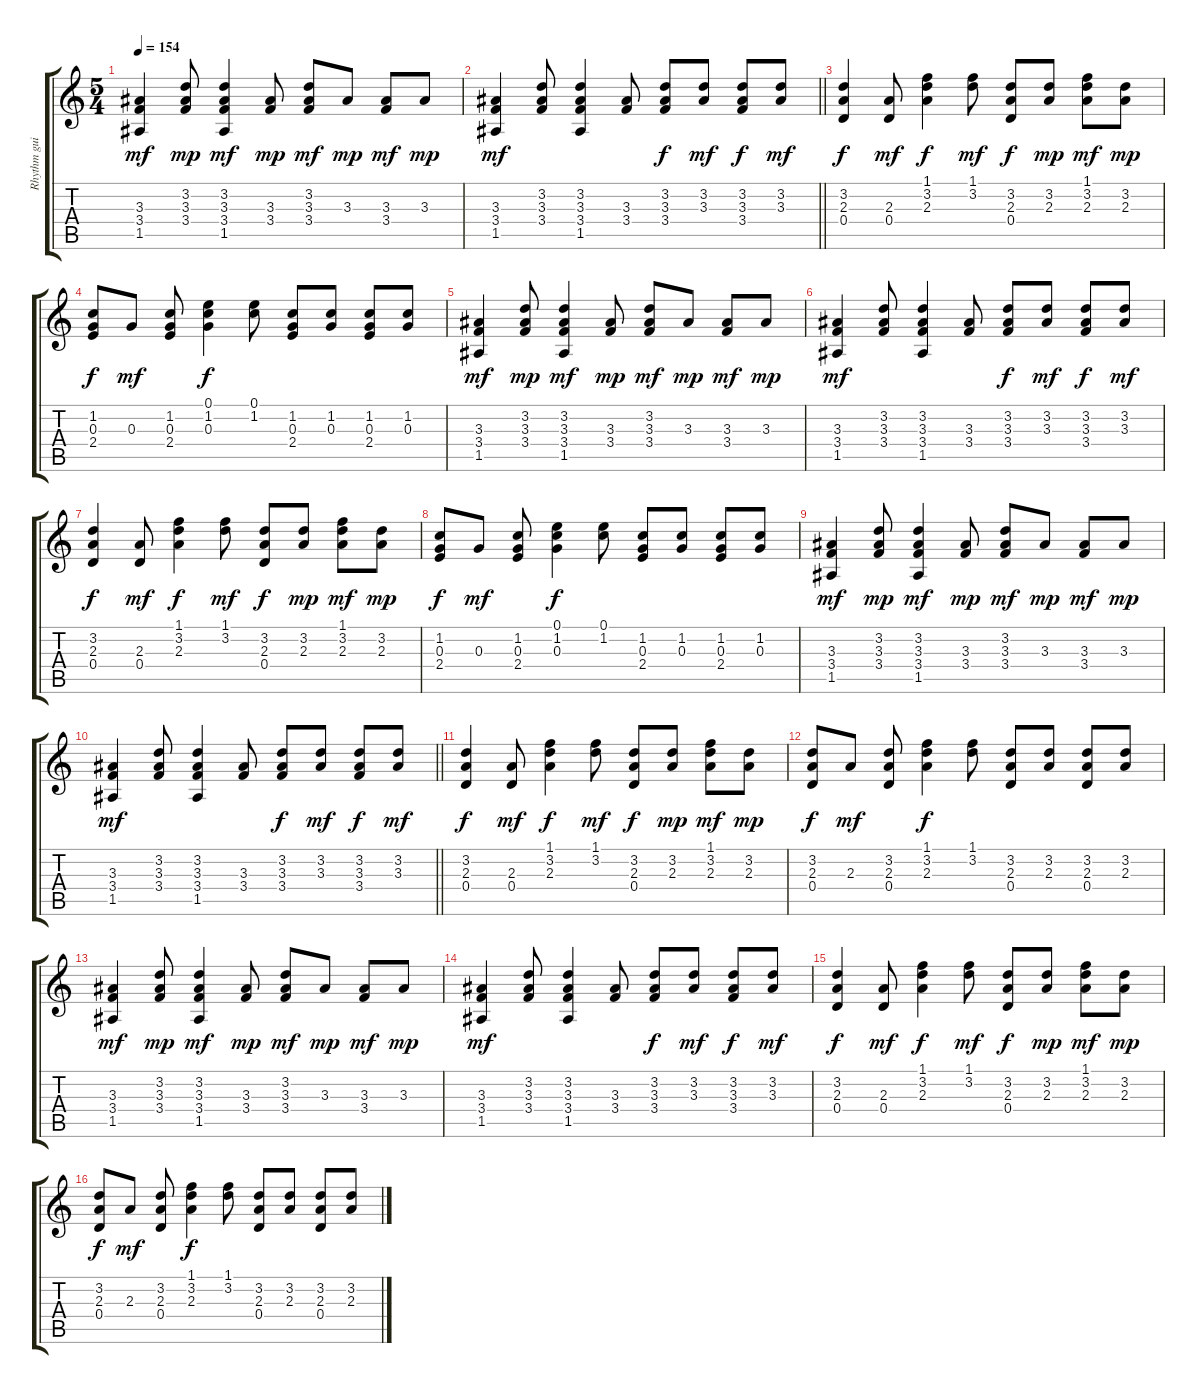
\track ("Rhythm guitar" "Rhythm gui") {instrument acousticguitarsteel}
\staff {score tabs}
\tuning (E4 B3 G3 D3 A2 E2) {hide}
\ts (5 4)
\tempo 154
\clef g2
\ks c
(3.3 3.4 1.5).4{dy mf} (3.2 3.3 3.4).8{dy mp} (3.2 3.3 3.4 1.5).4{dy mf} (3.3 3.4).8{dy mp} (3.2 3.3 3.4).8{dy mf} 3.3.8{dy mp} (3.3 3.4).8{dy mf} 3.3.8{dy mp} |
\barLineRight lightlight
(3.3 3.4 1.5).4{dy mf} (3.2 3.3 3.4).8 (3.2 3.3 3.4 1.5).4 (3.3 3.4).8 (3.2 3.3 3.4).8{dy f} (3.2 3.3).8{dy mf} (3.2 3.3 3.4).8{dy f} (3.2 3.3).8{dy mf} |
(3.2 2.3 0.4).4{dy f} (2.3 0.4).8{dy mf} (1.1 3.2 2.3).4{dy f} (1.1 3.2).8{dy mf} (3.2 2.3 0.4).8{dy f} (3.2 2.3).8{dy mp} (1.1 3.2 2.3).8{dy mf} (3.2 2.3).8{dy mp} |
(1.2 0.3 2.4).8{dy f} 0.3.8{dy mf} (1.2 0.3 2.4).8 (0.1 1.2 0.3).4{dy f} (0.1 1.2).8 (1.2 0.3 2.4).8 (1.2 0.3).8 (1.2 0.3 2.4).8 (1.2 0.3).8 |
(3.3 3.4 1.5).4{dy mf} (3.2 3.3 3.4).8{dy mp} (3.2 3.3 3.4 1.5).4{dy mf} (3.3 3.4).8{dy mp} (3.2 3.3 3.4).8{dy mf} 3.3.8{dy mp} (3.3 3.4).8{dy mf} 3.3.8{dy mp} |
(3.3 3.4 1.5).4{dy mf} (3.2 3.3 3.4).8 (3.2 3.3 3.4 1.5).4 (3.3 3.4).8 (3.2 3.3 3.4).8{dy f} (3.2 3.3).8{dy mf} (3.2 3.3 3.4).8{dy f} (3.2 3.3).8{dy mf} |
(3.2 2.3 0.4).4{dy f} (2.3 0.4).8{dy mf} (1.1 3.2 2.3).4{dy f} (1.1 3.2).8{dy mf} (3.2 2.3 0.4).8{dy f} (3.2 2.3).8{dy mp} (1.1 3.2 2.3).8{dy mf} (3.2 2.3).8{dy mp} |
(1.2 0.3 2.4).8{dy f} 0.3.8{dy mf} (1.2 0.3 2.4).8 (0.1 1.2 0.3).4{dy f} (0.1 1.2).8 (1.2 0.3 2.4).8 (1.2 0.3).8 (1.2 0.3 2.4).8 (1.2 0.3).8 |
(3.3 3.4 1.5).4{dy mf} (3.2 3.3 3.4).8{dy mp} (3.2 3.3 3.4 1.5).4{dy mf} (3.3 3.4).8{dy mp} (3.2 3.3 3.4).8{dy mf} 3.3.8{dy mp} (3.3 3.4).8{dy mf} 3.3.8{dy mp} |
\barLineRight lightlight
(3.3 3.4 1.5).4{dy mf} (3.2 3.3 3.4).8 (3.2 3.3 3.4 1.5).4 (3.3 3.4).8 (3.2 3.3 3.4).8{dy f} (3.2 3.3).8{dy mf} (3.2 3.3 3.4).8{dy f} (3.2 3.3).8{dy mf} |
(3.2 2.3 0.4).4{dy f} (2.3 0.4).8{dy mf} (1.1 3.2 2.3).4{dy f} (1.1 3.2).8{dy mf} (3.2 2.3 0.4).8{dy f} (3.2 2.3).8{dy mp} (1.1 3.2 2.3).8{dy mf} (3.2 2.3).8{dy mp} |
(3.2 2.3 0.4).8{dy f} 2.3.8{dy mf} (3.2 2.3 0.4).8 (1.1 3.2 2.3).4{dy f} (1.1 3.2).8 (3.2 2.3 0.4).8 (3.2 2.3).8 (3.2 2.3 0.4).8 (3.2 2.3).8 |
(3.3 3.4 1.5).4{dy mf} (3.2 3.3 3.4).8{dy mp} (3.2 3.3 3.4 1.5).4{dy mf} (3.3 3.4).8{dy mp} (3.2 3.3 3.4).8{dy mf} 3.3.8{dy mp} (3.3 3.4).8{dy mf} 3.3.8{dy mp} |
(3.3 3.4 1.5).4{dy mf} (3.2 3.3 3.4).8 (3.2 3.3 3.4 1.5).4 (3.3 3.4).8 (3.2 3.3 3.4).8{dy f} (3.2 3.3).8{dy mf} (3.2 3.3 3.4).8{dy f} (3.2 3.3).8{dy mf} |
(3.2 2.3 0.4).4{dy f} (2.3 0.4).8{dy mf} (1.1 3.2 2.3).4{dy f} (1.1 3.2).8{dy mf} (3.2 2.3 0.4).8{dy f} (3.2 2.3).8{dy mp} (1.1 3.2 2.3).8{dy mf} (3.2 2.3).8{dy mp} |
(3.2 2.3 0.4).8{dy f} 2.3.8{dy mf} (3.2 2.3 0.4).8 (1.1 3.2 2.3).4{dy f} (1.1 3.2).8 (3.2 2.3 0.4).8 (3.2 2.3).8 (3.2 2.3 0.4).8 (3.2 2.3).8
